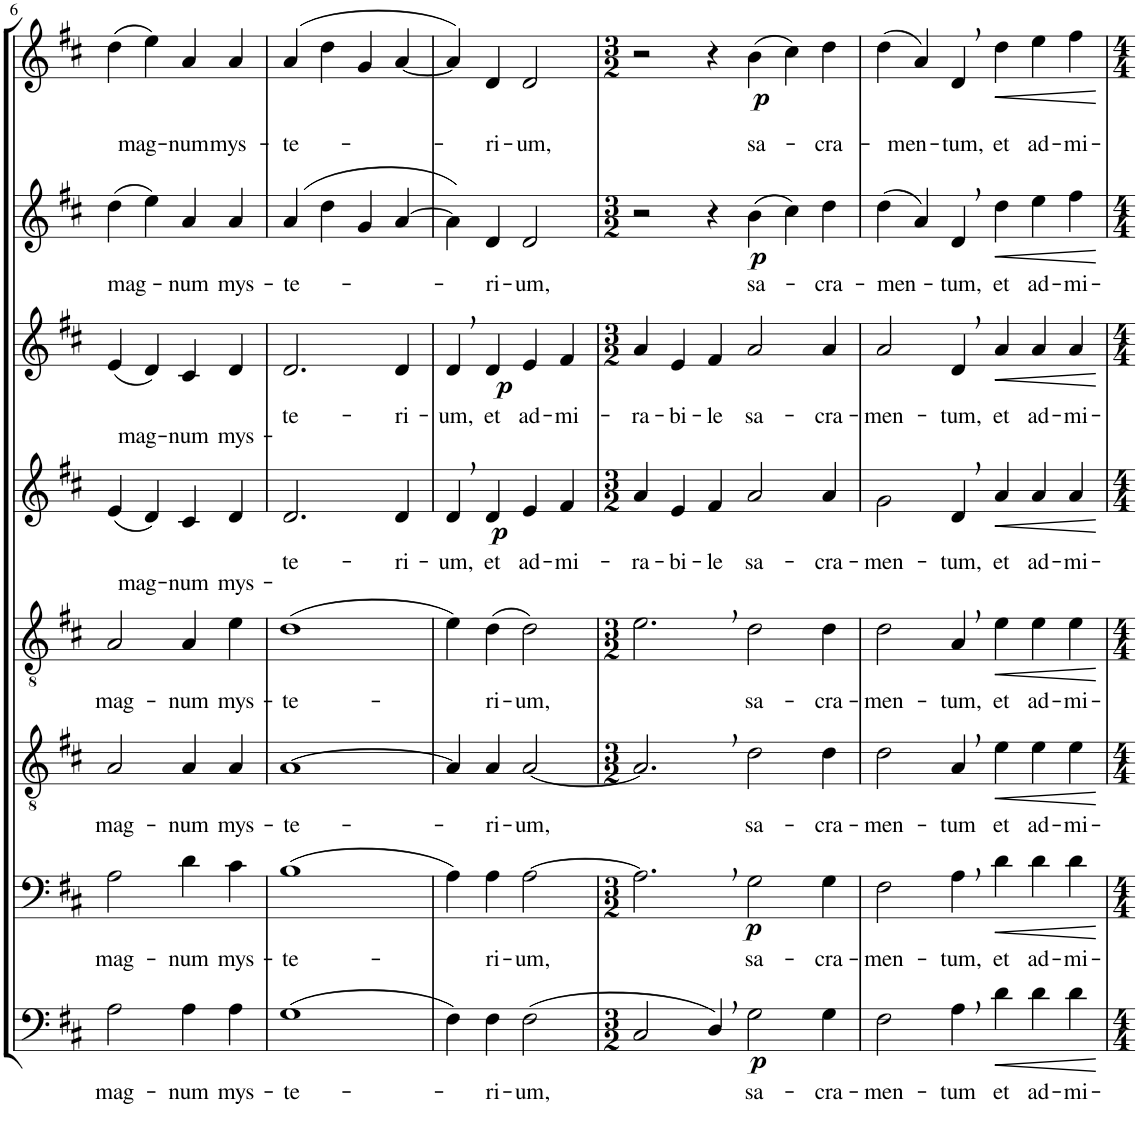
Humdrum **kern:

**kern	**text	**dynam	**kern	**text	**dynam	**kern	**text	**dynam	**kern	**text	**dynam	**kern	**text	**dynam	**kern	**text	**dynam	**kern	**text	**dynam	**kern	**text	**text	**dynam
*part8	*part8	*part8	*part7	*part7	*part7	*part6	*part6	*part6	*part5	*part5	*part5	*part4	*part4	*part4	*part3	*part3	*part3	*part2	*part2	*part2	*part1	*part1	*part1	*part1
*staff8	*staff8	*staff8	*staff7	*staff7	*staff7	*staff6	*staff6	*staff6	*staff5	*staff5	*staff5	*staff4	*staff4	*staff4	*staff3	*staff3	*staff3	*staff2	*staff2	*staff2	*staff1	*staff1	*staff1	*staff1
*I"Bassi II	*	*	*I"Bassi I	*	*	*I"Tenori II	*	*	*I"Tenori I	*	*	*I"Contralti II	*	*	*I"Contralti I	*	*	*I"Soprani II	*	*	*I"Soprani I	*	*	*
!!LO:PB:g=z
*clefF4	*	*	*clefF4	*	*	*clefGv2	*	*	*clefGv2	*	*	*clefG2	*	*	*clefG2	*	*	*clefG2	*	*	*clefG2	*	*	*
*k[f#c#]	*	*	*k[f#c#]	*	*	*k[f#c#]	*	*	*k[f#c#]	*	*	*k[f#c#]	*	*	*k[f#c#]	*	*	*k[f#c#]	*	*	*k[f#c#]	*	*	*
*D:	*	*	*D:	*	*	*D:	*	*	*D:	*	*	*D:	*	*	*D:	*	*	*D:	*	*	*D:	*	*	*
*M4/4	*	*	*M4/4	*	*	*M4/4	*	*	*M4/4	*	*	*M4/4	*	*	*M4/4	*	*	*M4/4	*	*	*M4/4	*	*	*
=6	=6	=6	=6	=6	=6	=6	=6	=6	=6	=6	=6	=6	=6	=6	=6	=6	=6	=6	=6	=6	=6	=6	=6	=6
!	!LO:LY:b	!	!	!LO:LY:b	!	!	!LO:LY:b	!	!	!LO:LY:b	!	!	!LO:LY:b	!	!	!LO:LY:b	!	!	!LO:LY:b	!	!	!	!LO:LY:b	!
2A\	mag-	.	2A\	mag-	.	2A/	mag-	.	2A/	mag-	.	(4e/	mag-	.	(4e/	mag-	.	(4dd\	mag-	.	(4dd\	.	mag-	.
.	.	.	.	.	.	.	.	.	.	.	.	4d/)	.	.	4d/)	.	.	4ee\)	.	.	4ee\)	.	.	.
!	!LO:LY:b	!	!	!LO:LY:b	!	!	!LO:LY:b	!	!	!LO:LY:b	!	!	!LO:LY:b	!	!	!LO:LY:b	!	!	!LO:LY:b	!	!	!	!LO:LY:b	!
4A\	-num	.	4d\	-num	.	4A/	-num	.	4A/	-num	.	4c#/	-num	.	4c#/	-num	.	4a/	-num	.	4a/	.	-num	.
!	!LO:LY:b	!	!	!LO:LY:b	!	!	!LO:LY:b	!	!	!LO:LY:b	!	!	!LO:LY:b	!	!	!LO:LY:b	!	!	!LO:LY:b	!	!	!	!LO:LY:b	!
4A\	mys-	.	4c#\	mys-	.	4A/	mys-	.	4e\	mys-	.	4d/	mys-	.	4d/	mys-	.	4a/	mys-	.	4a/	.	mys-	.
=7	=7	=7	=7	=7	=7	=7	=7	=7	=7	=7	=7	=7	=7	=7	=7	=7	=7	=7	=7	=7	=7	=7	=7	=7
!	!LO:LY:b	!	!	!LO:LY:b	!	!	!LO:LY:b	!	!	!LO:LY:b	!	!	!LO:LY:b	!	!	!LO:LY:b	!	!	!LO:LY:b	!	!	!	!LO:LY:b	!
(1G	-te-	.	(1B	-te-	.	[1A	-te-	.	(1d	-te-	.	2.d/	-te-	.	2.d/	-te-	.	(4a/	-te-	.	(4a/	.	-te-	.
.	.	.	.	.	.	.	.	.	.	.	.	.	.	.	.	.	.	4dd\	.	.	4dd\	.	.	.
.	.	.	.	.	.	.	.	.	.	.	.	.	.	.	.	.	.	4g/	.	.	4g/	.	.	.
!	!	!	!	!	!	!	!	!	!	!	!	!	!LO:LY:b	!	!	!LO:LY:b	!	!	!	!	!	!	!	!
.	.	.	.	.	.	.	.	.	.	.	.	4d/	-ri-	.	4d/	-ri-	.	[4a/	.	.	[4a/	.	.	.
=8	=8	=8	=8	=8	=8	=8	=8	=8	=8	=8	=8	=8	=8	=8	=8	=8	=8	=8	=8	=8	=8	=8	=8	=8
!	!	!	!	!	!	!	!	!	!	!	!	!	!LO:LY:b	!	!	!LO:LY:b	!	!	!	!	!	!	!	!
4F#\)	.	.	4A\)	.	.	4A/]	.	.	4e\)	.	.	4d,/	-um,	.	4d,/	-um,	.	4a\])	.	.	4a/])	.	.	.
!	!LO:LY:b	!	!	!LO:LY:b	!	!	!LO:LY:b	!	!	!LO:LY:b	!	!	!LO:LY:b	!LO:DY:b	!	!LO:LY:b	!LO:DY:b	!	!LO:LY:b	!	!	!	!LO:LY:b	!
4F#\	-ri-	.	4A\	ri-	.	4A/	-ri-	.	(4d\	ri-	.	4d/	et	p	4d/	et	p	4d/	-ri-	.	4d/	.	-ri-	.
!	!LO:LY:b	!	!	!LO:LY:b	!	!	!LO:LY:b	!	!	!LO:LY:b	!	!	!LO:LY:b	!	!	!LO:LY:b	!	!	!LO:LY:b	!	!	!	!LO:LY:b	!
(2F#\	-um,	.	[2A\	-um,	.	[2A/	-um,	.	2d\)	-um,	.	4e/	ad-	.	4e/	ad-	.	2d/	-um,	.	2d/	.	-um,	.
!	!	!	!	!	!	!	!	!	!	!	!	!	!LO:LY:b	!	!	!LO:LY:b	!	!	!	!	!	!	!	!
.	.	.	.	.	.	.	.	.	.	.	.	4f#/	-mi-	.	4f#/	-mi-	.	.	.	.	.	.	.	.
=9	=9	=9	=9	=9	=9	=9	=9	=9	=9	=9	=9	=9	=9	=9	=9	=9	=9	=9	=9	=9	=9	=9	=9	=9
*M3/2	*	*	*M3/2	*	*	*M3/2	*	*	*M3/2	*	*	*M3/2	*	*	*M3/2	*	*	*M3/2	*	*	*M3/2	*	*	*
!	!	!	!	!	!	!	!	!	!	!	!	!	!LO:LY:b	!	!	!LO:LY:b	!	!	!	!	!	!	!	!
2C#/	.	.	2.A,\]	.	.	2.A,/]	.	.	2.e,\	.	.	4a/	-ra-	.	4a/	-ra-	.	2r	.	.	2r	.	.	.
!	!	!	!	!	!	!	!	!	!	!	!	!	!LO:LY:b	!	!	!LO:LY:b	!	!	!	!	!	!	!	!
.	.	.	.	.	.	.	.	.	.	.	.	4e/	-bi-	.	4e/	-bi-	.	.	.	.	.	.	.	.
!	!	!	!	!	!	!	!	!	!	!	!	!	!LO:LY:b	!	!	!LO:LY:b	!	!	!	!	!	!	!	!
4D,/)	.	.	.	.	.	.	.	.	.	.	.	4f#/	-le	.	4f#/	-le	.	4r	.	.	4r	.	.	.
!	!LO:LY:b	!LO:DY:b	!	!LO:LY:b	!LO:DY:b	!	!LO:LY:b	!	!	!LO:LY:b	!	!	!LO:LY:b	!	!	!LO:LY:b	!	!	!LO:LY:b	!LO:DY:b	!	!	!LO:LY:b	!LO:DY:b
2G\	sa-	p	2G\	sa-	p	2d\	sa-	.	2d\	sa-	.	2a/	sa-	.	2a/	sa-	.	(4b\	sa-	p	(4b\	.	sa-	p
.	.	.	.	.	.	.	.	.	.	.	.	.	.	.	.	.	.	4cc#\)	.	.	4cc#\)	.	.	.
!	!LO:LY:b	!	!	!LO:LY:b	!	!	!LO:LY:b	!	!	!LO:LY:b	!	!	!LO:LY:b	!	!	!LO:LY:b	!	!	!LO:LY:b	!	!	!	!LO:LY:b	!
4G\	-cra-	.	4G\	-cra-	.	4d\	-cra-	.	4d\	-cra-	.	4a/	-cra-	.	4a/	-cra-	.	4dd\	-cra-	.	4dd\	.	-cra-	.
=10	=10	=10	=10	=10	=10	=10	=10	=10	=10	=10	=10	=10	=10	=10	=10	=10	=10	=10	=10	=10	=10	=10	=10	=10
!	!LO:LY:b	!	!	!LO:LY:b	!	!	!LO:LY:b	!	!	!LO:LY:b	!	!	!LO:LY:b	!	!	!LO:LY:b	!	!	!LO:LY:b	!	!	!	!LO:LY:b	!
2F#\	-men-	.	2F#\	-men-	.	2d\	-men-	.	2d\	-men-	.	2g\	-men-	.	2a/	-men-	.	(4dd\	-men-	.	(4dd\	.	-men-	.
.	.	.	.	.	.	.	.	.	.	.	.	.	.	.	.	.	.	4a/)	.	.	4a/)	.	.	.
!	!LO:LY:b	!	!	!LO:LY:b	!	!	!LO:LY:b	!	!	!LO:LY:b	!	!	!LO:LY:b	!	!	!LO:LY:b	!	!	!LO:LY:b	!	!	!	!LO:LY:b	!
4A,\	-tum	.	4A,\	-tum,	.	4A,/	-tum	.	4A,/	-tum,	.	4d,/	-tum,	.	4d,/	-tum,	.	4d,/	-tum,	.	4d,/	.	-tum,	.
!	!LO:LY:b	!LO:HP:b	!	!LO:LY:b	!LO:HP:b	!	!LO:LY:b	!LO:HP:b	!	!LO:LY:b	!LO:HP:b	!	!LO:LY:b	!LO:HP:b	!	!LO:LY:b	!LO:HP:b	!	!LO:LY:b	!LO:HP:b	!	!	!LO:LY:b	!LO:HP:b
4d\	et	<	4d\	et	<	4e\	et	<	4e\	et	<	4a/	et	<	4a/	et	<	4dd\	et	<	4dd\	.	et	<
!	!LO:LY:b	!	!	!LO:LY:b	!	!	!LO:LY:b	!	!	!LO:LY:b	!	!	!LO:LY:b	!	!	!LO:LY:b	!	!	!LO:LY:b	!	!	!	!LO:LY:b	!
4d\	ad-	.	4d\	ad-	.	4e\	ad-	.	4e\	ad-	.	4a/	ad-	.	4a/	ad-	.	4ee\	ad-	.	4ee\	.	ad-	.
!	!LO:LY:b	!	!	!LO:LY:b	!	!	!LO:LY:b	!	!	!LO:LY:b	!	!	!LO:LY:b	!	!	!LO:LY:b	!	!	!LO:LY:b	!	!	!	!LO:LY:b	!
4d\	-mi-	.	4d\	-mi-	.	4e\	-mi-	.	4e\	-mi-	.	4a/	-mi-	.	4a/	-mi-	.	4ff#\	-mi-	.	4ff#\	.	-mi-	.
.	.	[	.	.	[	.	.	[	.	.	[	.	.	[	.	.	[	.	.	[	.	.	.	[
=	=	=	=	=	=	=	=	=	=	=	=	=	=	=	=	=	=	=	=	=	=	=	=	=
*-	*-	*-	*-	*-	*-	*-	*-	*-	*-	*-	*-	*-	*-	*-	*-	*-	*-	*-	*-	*-	*-	*-	*-	*-
